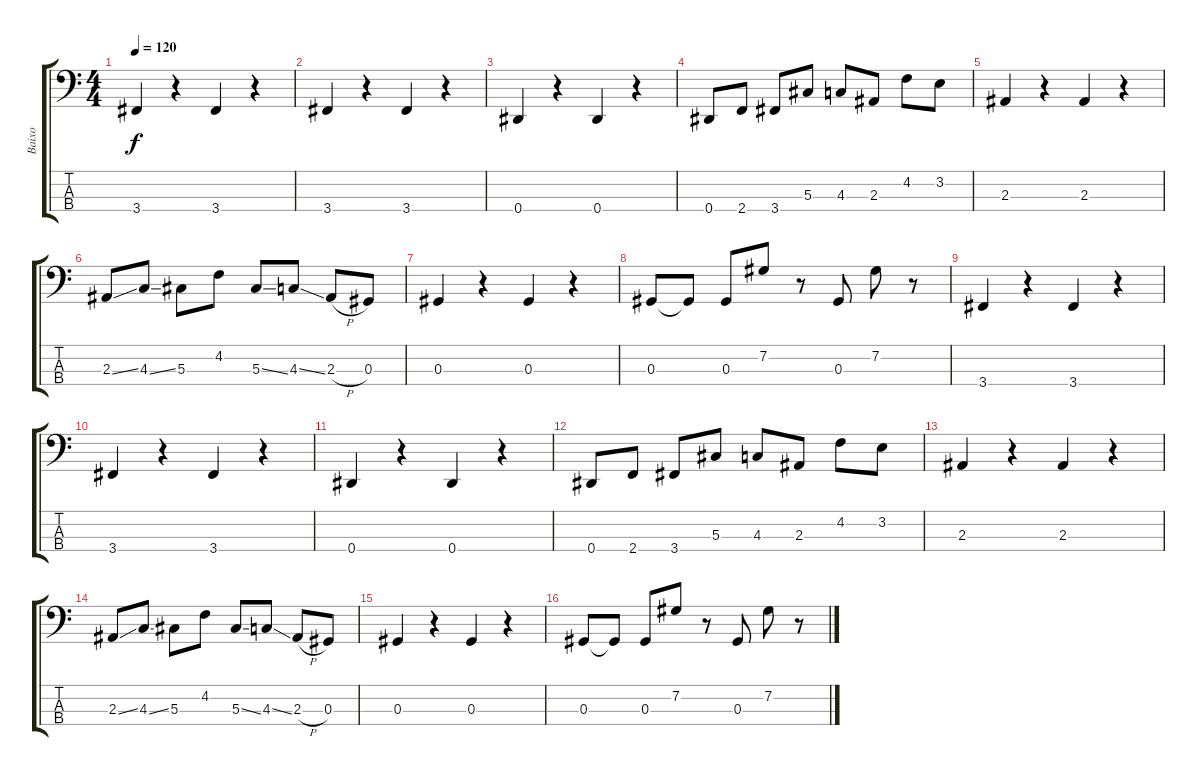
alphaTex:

\track ("Baixo" "Baixo") {instrument electricbassfinger}
\staff {score tabs}
\tuning (Gb2 Db2 Ab1 Eb1) {hide}
\ts (4 4)
\tempo 120
\clef f4
\ks c
3.4.4{dy f} r.4 3.4.4 r.4 |
3.4.4 r.4 3.4.4 r.4 |
0.4.4 r.4 0.4.4 r.4 |
0.4.8 2.4.8 3.4.8 5.3.8 4.3.8 2.3.8 4.2.8 3.2.8 |
2.3.4 r.4 2.3.4 r.4 |
2.3{ss}.8 4.3{ss}.8 5.3.8 4.2.8 5.3{ss}.8 4.3{ss}.8 2.3{h}.8 0.3.8 |
0.3.4 r.4 0.3.4 r.4 |
0.3.8 0.3{t}.8 0.3.8 7.2.8 r.8 0.3.8 7.2.8 r.8 |
3.4.4 r.4 3.4.4 r.4 |
3.4.4 r.4 3.4.4 r.4 |
0.4.4 r.4 0.4.4 r.4 |
0.4.8 2.4.8 3.4.8 5.3.8 4.3.8 2.3.8 4.2.8 3.2.8 |
2.3.4 r.4 2.3.4 r.4 |
2.3{ss}.8 4.3{ss}.8 5.3.8 4.2.8 5.3{ss}.8 4.3{ss}.8 2.3{h}.8 0.3.8 |
0.3.4 r.4 0.3.4 r.4 |
0.3.8 0.3{t}.8 0.3.8 7.2.8 r.8 0.3.8 7.2.8 r.8
